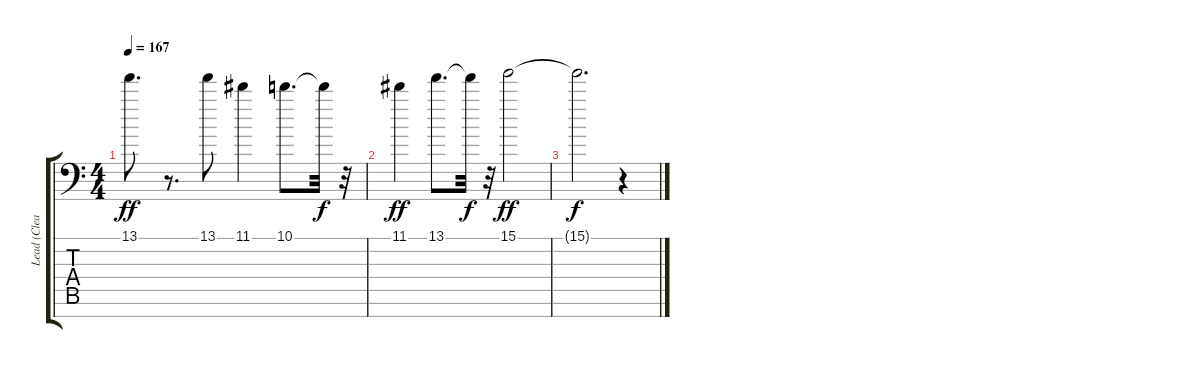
\track ("Lead (Clean)" "Lead (Clea") {instrument electricguitarjazz}
\staff {score tabs}
\tuning (E4 B3 G3 D3 A2 E2 A1) {hide}
\ts (4 4)
\tempo 167
\clef f4
\ks c
13.1.8{d dy ff} r.8{d} 13.1.8 11.1.4 10.1.8{d} 10.1{t}.32{dy f} r.32 |
11.1.4{dy ff} 13.1.8{d} 13.1{t}.32{dy f} r.32 15.1.2{dy ff} |
15.1{t}.2{d dy f} r.4
